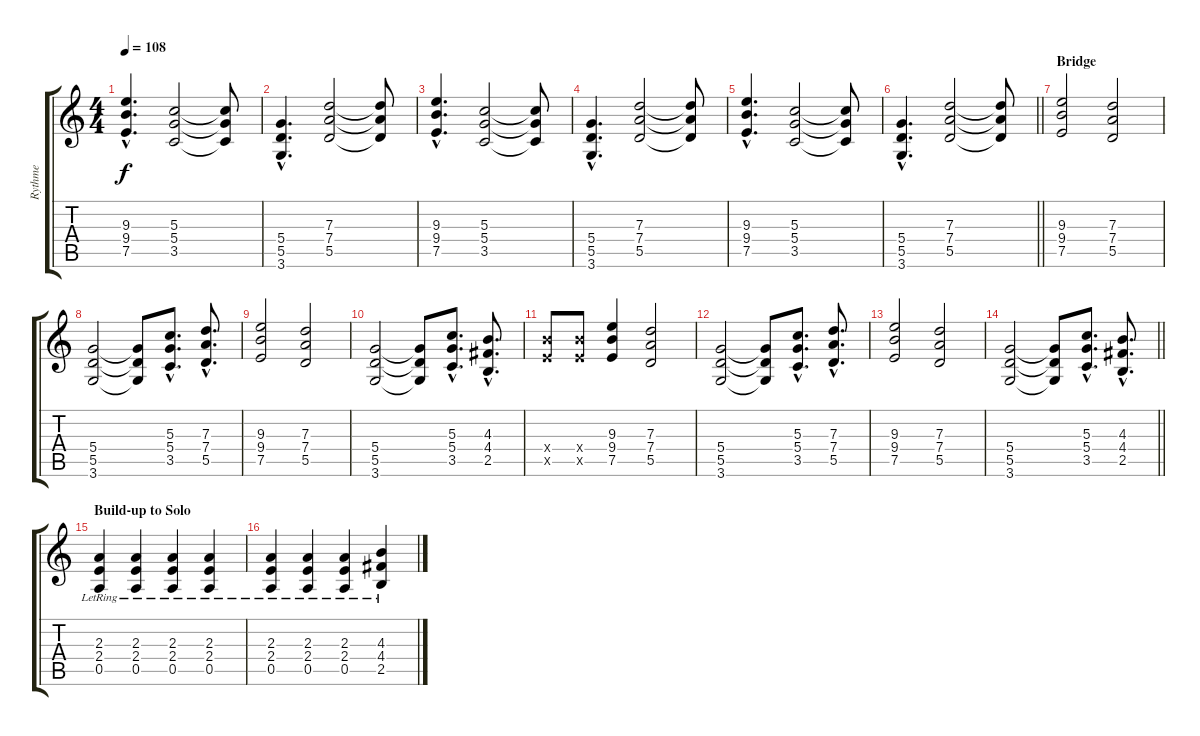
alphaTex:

\track ("Rythme" "Rythme") {instrument distortionguitar}
\staff {score tabs}
\tuning (E4 B3 G3 D3 A2 E2) {hide}
\ts (4 4)
\tempo 108
\clef g2
\ks c
(9.3{hac} 9.4{hac} 7.5{hac}).4{d dy f} (5.3 5.4 3.5).2 (5.3{t} 5.4{t} 3.5{t}).8 |
(5.4{hac} 5.5{hac} 3.6{hac}).4{d} (7.3 7.4 5.5).2 (7.3{t} 7.4{t} 5.5{t}).8 |
(9.3{hac} 9.4{hac} 7.5{hac}).4{d} (5.3 5.4 3.5).2 (5.3{t} 5.4{t} 3.5{t}).8 |
(5.4{hac} 5.5{hac} 3.6{hac}).4{d} (7.3 7.4 5.5).2 (7.3{t} 7.4{t} 5.5{t}).8 |
(9.3{hac} 9.4{hac} 7.5{hac}).4{d} (5.3 5.4 3.5).2 (5.3{t} 5.4{t} 3.5{t}).8 |
\barLineRight lightlight
(5.4{hac} 5.5{hac} 3.6{hac}).4{d} (7.3 7.4 5.5).2 (7.3{t} 7.4{t} 5.5{t}).8 |
\section ("" "Bridge")
(9.3 9.4 7.5).2 (7.3 7.4 5.5).2 |
(5.4 5.5 3.6).2 (5.4{t} 5.5{t} 3.6{t}).8 (5.3{hac} 5.4{hac} 3.5{hac}).8{d} (7.3{hac} 7.4{hac} 5.5{hac}).8{d} |
(9.3 9.4 7.5).2 (7.3 7.4 5.5).2 |
(5.4 5.5 3.6).2 (5.4{t} 5.5{t} 3.6{t}).8 (5.3{hac} 5.4{hac} 3.5{hac}).8{d} (4.3{hac} 4.4{hac} 2.5{hac}).8{d} |
(9.4{x} 7.5{x}).8 (9.4{x} 7.5{x}).8 (9.3 9.4 7.5).4 (7.3 7.4 5.5).2 |
(5.4 5.5 3.6).2 (5.4{t} 5.5{t} 3.6{t}).8 (5.3{hac} 5.4{hac} 3.5{hac}).8{d} (7.3{hac} 7.4{hac} 5.5{hac}).8{d} |
(9.3 9.4 7.5).2 (7.3 7.4 5.5).2 |
\barLineRight lightlight
(5.4 5.5 3.6).2 (5.4{t} 5.5{t} 3.6{t}).8 (5.3{hac} 5.4{hac} 3.5{hac}).8{d} (4.3{hac} 4.4{hac} 2.5{hac}).8{d} |
\section ("" "Build-up to Solo")
(2.3{lr} 2.4{lr} 0.5{lr}).4{volume 16} (2.3{lr} 2.4{lr} 0.5{lr}).4 (2.3{lr} 2.4{lr} 0.5{lr}).4 (2.3{lr} 2.4{lr} 0.5{lr}).4 |
(2.3{lr} 2.4{lr} 0.5{lr}).4 (2.3{lr} 2.4{lr} 0.5{lr}).4 (2.3{lr} 2.4{lr} 0.5{lr}).4 (4.3{lr} 4.4{lr} 2.5{lr}).4
